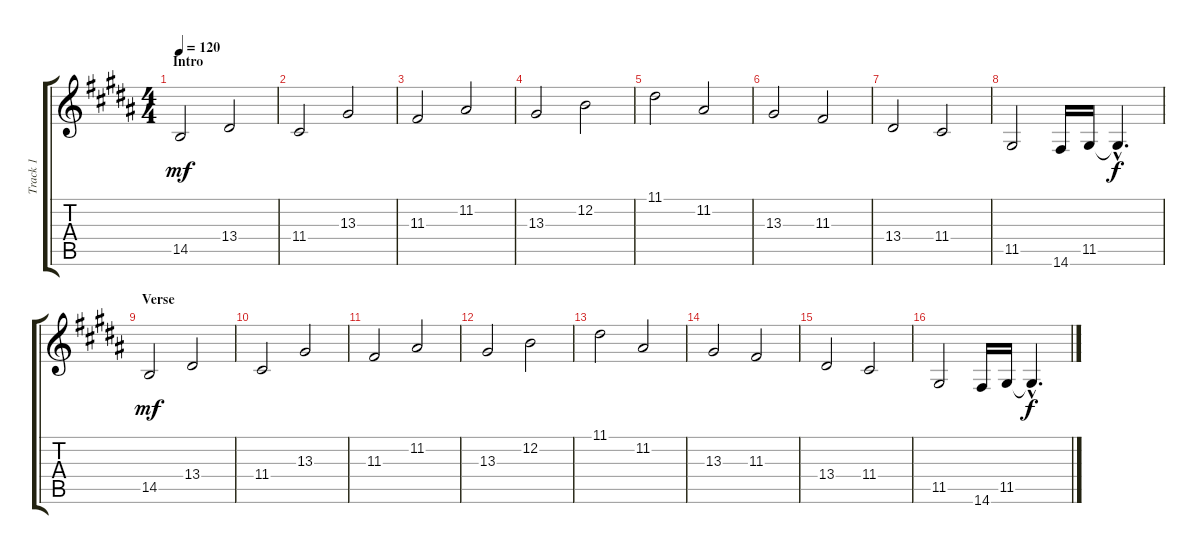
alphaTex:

\track ("Track 1" "Track 1") {instrument pad2warm}
\staff {score tabs}
\tuning (E4 B3 G3 D3 A2 E2) {hide}
\ts (4 4)
\section ("" "Intro")
\tempo 120
\clef g2
\ks b
14.5.2{dy mf instrument pad2warm} 13.4.2 |
11.4.2 13.3.2 |
11.3.2 11.2.2 |
13.3.2 12.2.2 |
11.1.2 11.2.2 |
13.3.2 11.3.2 |
13.4.2 11.4.2 |
11.5.2 14.6.16 11.5.16 11.5{hac t}.4{d dy f} |
\section ("" "Verse")
14.5.2{dy mf} 13.4.2 |
11.4.2 13.3.2 |
11.3.2 11.2.2 |
13.3.2 12.2.2 |
11.1.2 11.2.2 |
13.3.2 11.3.2 |
13.4.2 11.4.2 |
11.5.2 14.6.16 11.5.16 11.5{hac t}.4{d dy f}
